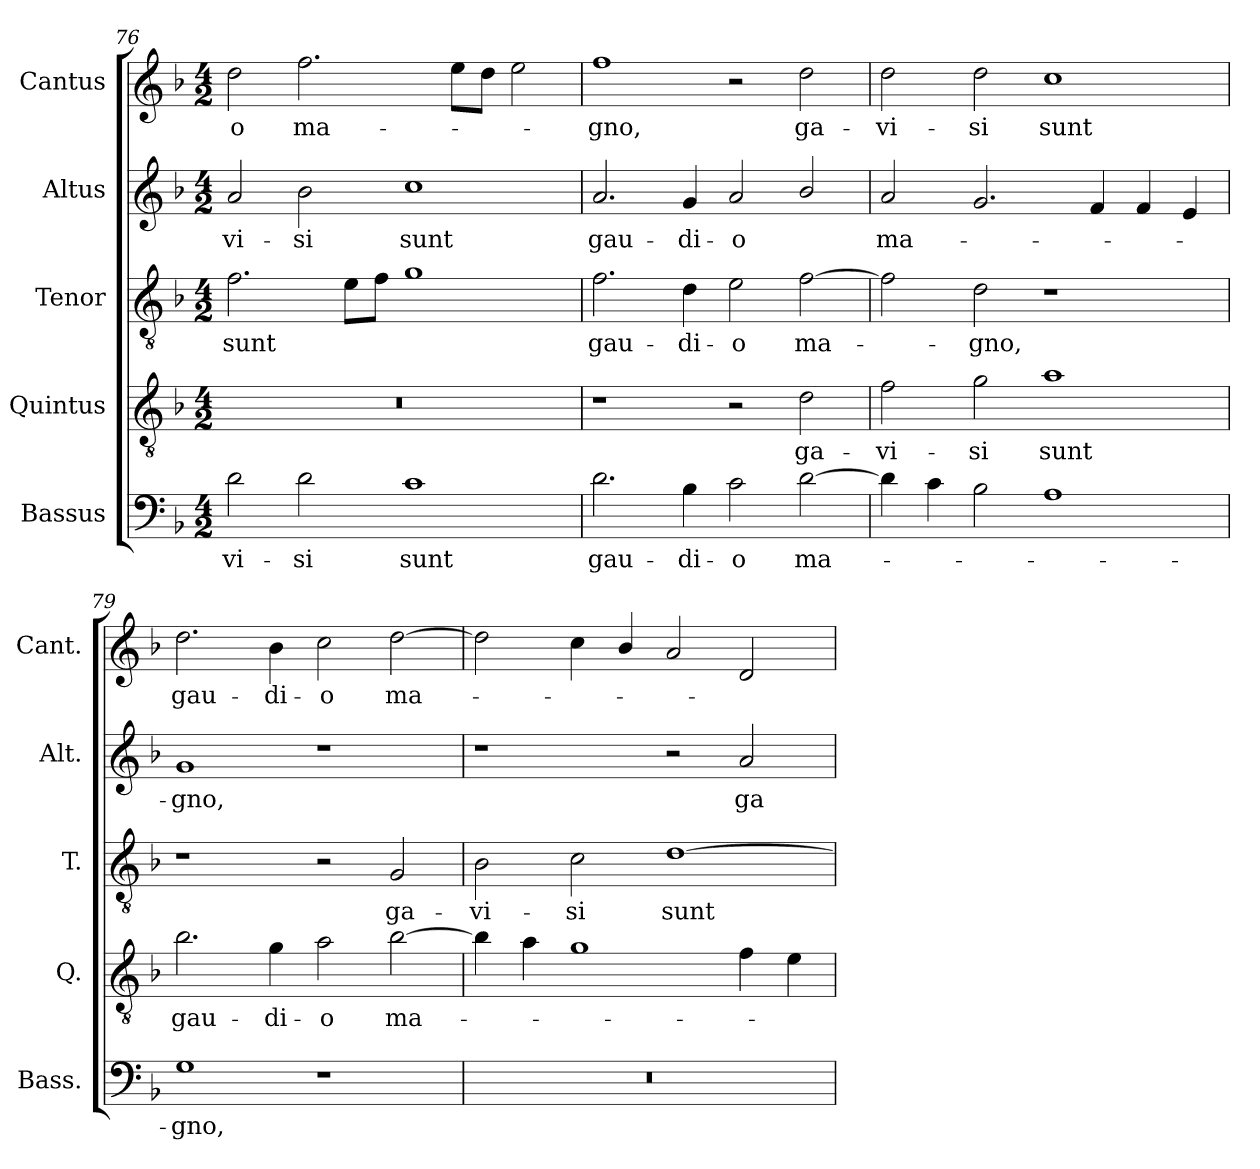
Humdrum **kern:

**kern	**text	**kern	**text	**kern	**text	**kern	**text	**kern	**text
*part5	*part5	*part4	*part4	*part3	*part3	*part2	*part2	*part1	*part1
*staff5	*staff5	*staff4	*staff4	*staff3	*staff3	*staff2	*staff2	*staff1	*staff1
*I"Bassus	*	*I"Quintus	*	*I"Tenor	*	*I"Altus	*	*I"Cantus	*
*I'Bass.	*	*I'Q.	*	*I'T.	*	*I'Alt.	*	*I'Cant.	*
!!LO:LB:g=z
*clefF4	*	*clefGv2	*	*clefGv2	*	*clefG2	*	*clefG2	*
*	*	*ITrd7c12	*	*ITrd7c12	*	*	*	*	*
*k[b-]	*	*k[b-]	*	*k[b-]	*	*k[b-]	*	*k[b-]	*
*F:	*	*F:	*	*F:	*	*F:	*	*F:	*
*M4/2	*	*M4/2	*	*M4/2	*	*M4/2	*	*M4/2	*
=76	=76	=76	=76	=76	=76	=76	=76	=76	=76
!	!LO:LY:b:color=#000000	!LO:N:vis=1	!	!	!	!	!	!	!
!	!	!	!	!	!LO:LY:b:color=#000000	!	!	!	!
!	!	!	!	!	!	!	!LO:LY:b:color=#000000	!	!
!	!	!	!	!	!	!	!	!	!LO:LY:b:color=#000000
2di\	-vi-	0r	.	2.Fi\	sunt	2ai/	-vi-	2ddi\	-o
!	!LO:LY:b:color=#000000	!	!	!	!	!	!	!	!
!	!	!	!	!	!	!	!LO:LY:b:color=#000000	!	!
!	!	!	!	!	!	!	!	!	!LO:LY:b:color=#000000
2di\	-si	.	.	.	.	2b-i\	-si	2.ffi\	ma-
.	.	.	.	8Ei\L	.	.	.	.	.
.	.	.	.	8Fi\J	.	.	.	.	.
!	!LO:LY:b:color=#000000	!	!	!	!	!	!	!	!
!	!	!	!	!	!	!	!LO:LY:b:color=#000000	!	!
1ci	sunt	.	.	1Gi	.	1cci	sunt	.	.
.	.	.	.	.	.	.	.	8eei\L	.
.	.	.	.	.	.	.	.	8ddi\J	.
.	.	.	.	.	.	.	.	2eei\	.
=77	=77	=77	=77	=77	=77	=77	=77	=77	=77
!	!LO:LY:b:color=#000000	!	!	!	!	!	!	!	!
!	!	!	!	!	!LO:LY:b:color=#000000	!	!	!	!
!	!	!	!	!	!	!	!LO:LY:b:color=#000000	!	!
!	!	!	!	!	!	!	!	!	!LO:LY:b:color=#000000
2.di\	gau-	1r	.	2.Fi\	gau-	2.ai/	gau-	1ffi	-gno,
!	!LO:LY:b:color=#000000	!	!	!	!	!	!	!	!
!	!	!	!	!	!LO:LY:b:color=#000000	!	!	!	!
!	!	!	!	!	!	!	!LO:LY:b:color=#000000	!	!
4B-i\	-di-	.	.	4Di\	-di-	4gi/	-di-	.	.
!	!LO:LY:b:color=#000000	!	!	!	!	!	!	!	!
!	!	!	!	!	!LO:LY:b:color=#000000	!	!	!	!
!	!	!	!	!	!	!	!LO:LY:b:color=#000000	!	!
2ci\	-o	2r	.	2Ei\	-o	2ai/	-o	2r	.
!	!LO:LY:b:color=#000000	!	!	!	!	!	!	!	!
!	!	!	!LO:LY:b:color=#000000	!	!	!	!	!	!
!	!	!	!	!	!LO:LY:b:color=#000000	!	!	!	!
!	!	!	!	!	!	!	!	!	!LO:LY:b:color=#000000
[2di\	ma-	2Di\	ga-	[2Fi\	ma-	2b-i/	.	2ddi\	ga-
=78	=78	=78	=78	=78	=78	=78	=78	=78	=78
!	!	!	!LO:LY:b:color=#000000	!	!	!	!	!	!
!	!	!	!	!	!	!	!LO:LY:b:color=#000000	!	!
!	!	!	!	!	!	!	!	!	!LO:LY:b:color=#000000
4di\]	.	2Fi\	-vi-	2Fi\]	.	2ai/	ma-	2ddi\	-vi-
4ci\	.	.	.	.	.	.	.	.	.
!	!	!	!LO:LY:b:color=#000000	!	!	!	!	!	!
!	!	!	!	!	!LO:LY:b:color=#000000	!	!	!	!
!	!	!	!	!	!	!	!	!	!LO:LY:b:color=#000000
2B-i\	.	2Gi\	-si	2Di\	-gno,	2.gi/	.	2ddi\	-si
!	!	!	!LO:LY:b:color=#000000	!	!	!	!	!	!
!	!	!	!	!	!	!	!	!	!LO:LY:b:color=#000000
1Ai	.	1Ai	sunt	1r	.	.	.	1cci	sunt
.	.	.	.	.	.	4fi/	.	.	.
.	.	.	.	.	.	4fi/	.	.	.
.	.	.	.	.	.	4ei/	.	.	.
=79	=79	=79	=79	=79	=79	=79	=79	=79	=79
!	!LO:LY:b:color=#000000	!	!	!	!	!	!	!	!
!	!	!	!LO:LY:b:color=#000000	!	!	!	!	!	!
!	!	!	!	!	!	!	!LO:LY:b:color=#000000	!	!
!	!	!	!	!	!	!	!	!	!LO:LY:b:color=#000000
1Gi	-gno,	2.B-i\	gau-	1r	.	1gi	-gno,	2.ddi\	gau-
!	!	!	!LO:LY:b:color=#000000	!	!	!	!	!	!
!	!	!	!	!	!	!	!	!	!LO:LY:b:color=#000000
.	.	4Gi\	-di-	.	.	.	.	4b-i\	-di-
!	!	!	!LO:LY:b:color=#000000	!	!	!	!	!	!
!	!	!	!	!	!	!	!	!	!LO:LY:b:color=#000000
1r	.	2Ai\	-o	2r	.	1r	.	2cci\	-o
!	!	!	!LO:LY:b:color=#000000	!	!	!	!	!	!
!	!	!	!	!	!LO:LY:b:color=#000000	!	!	!	!
!	!	!	!	!	!	!	!	!	!LO:LY:b:color=#000000
.	.	[2B-i\	ma-	2GGi/	ga-	.	.	[2ddi\	ma-
=80	=80	=80	=80	=80	=80	=80	=80	=80	=80
!LO:N:vis=1	!	!	!	!	!	!	!	!	!
!	!	!	!	!	!LO:LY:b:color=#000000	!	!	!	!
0r	.	4B-i\]	.	2BB-i\	-vi-	1r	.	2ddi\]	.
.	.	4Ai\	.	.	.	.	.	.	.
!	!	!	!	!	!LO:LY:b:color=#000000	!	!	!	!
.	.	1Gi	.	2Ci\	-si	.	.	4cci\	.
.	.	.	.	.	.	.	.	4b-i/	.
!	!	!	!	!	!LO:LY:b:color=#000000	!	!	!	!
.	.	.	.	[1Di	sunt	2r	.	2ai/	.
!	!	!	!	!	!	!	!LO:LY:b:color=#000000	!	!
.	.	4Fi\	.	.	.	2ai/	ga-	2di/	.
.	.	4Ei\	.	.	.	.	.	.	.
=	=	=	=	=	=	=	=	=	=
*-	*-	*-	*-	*-	*-	*-	*-	*-	*-
